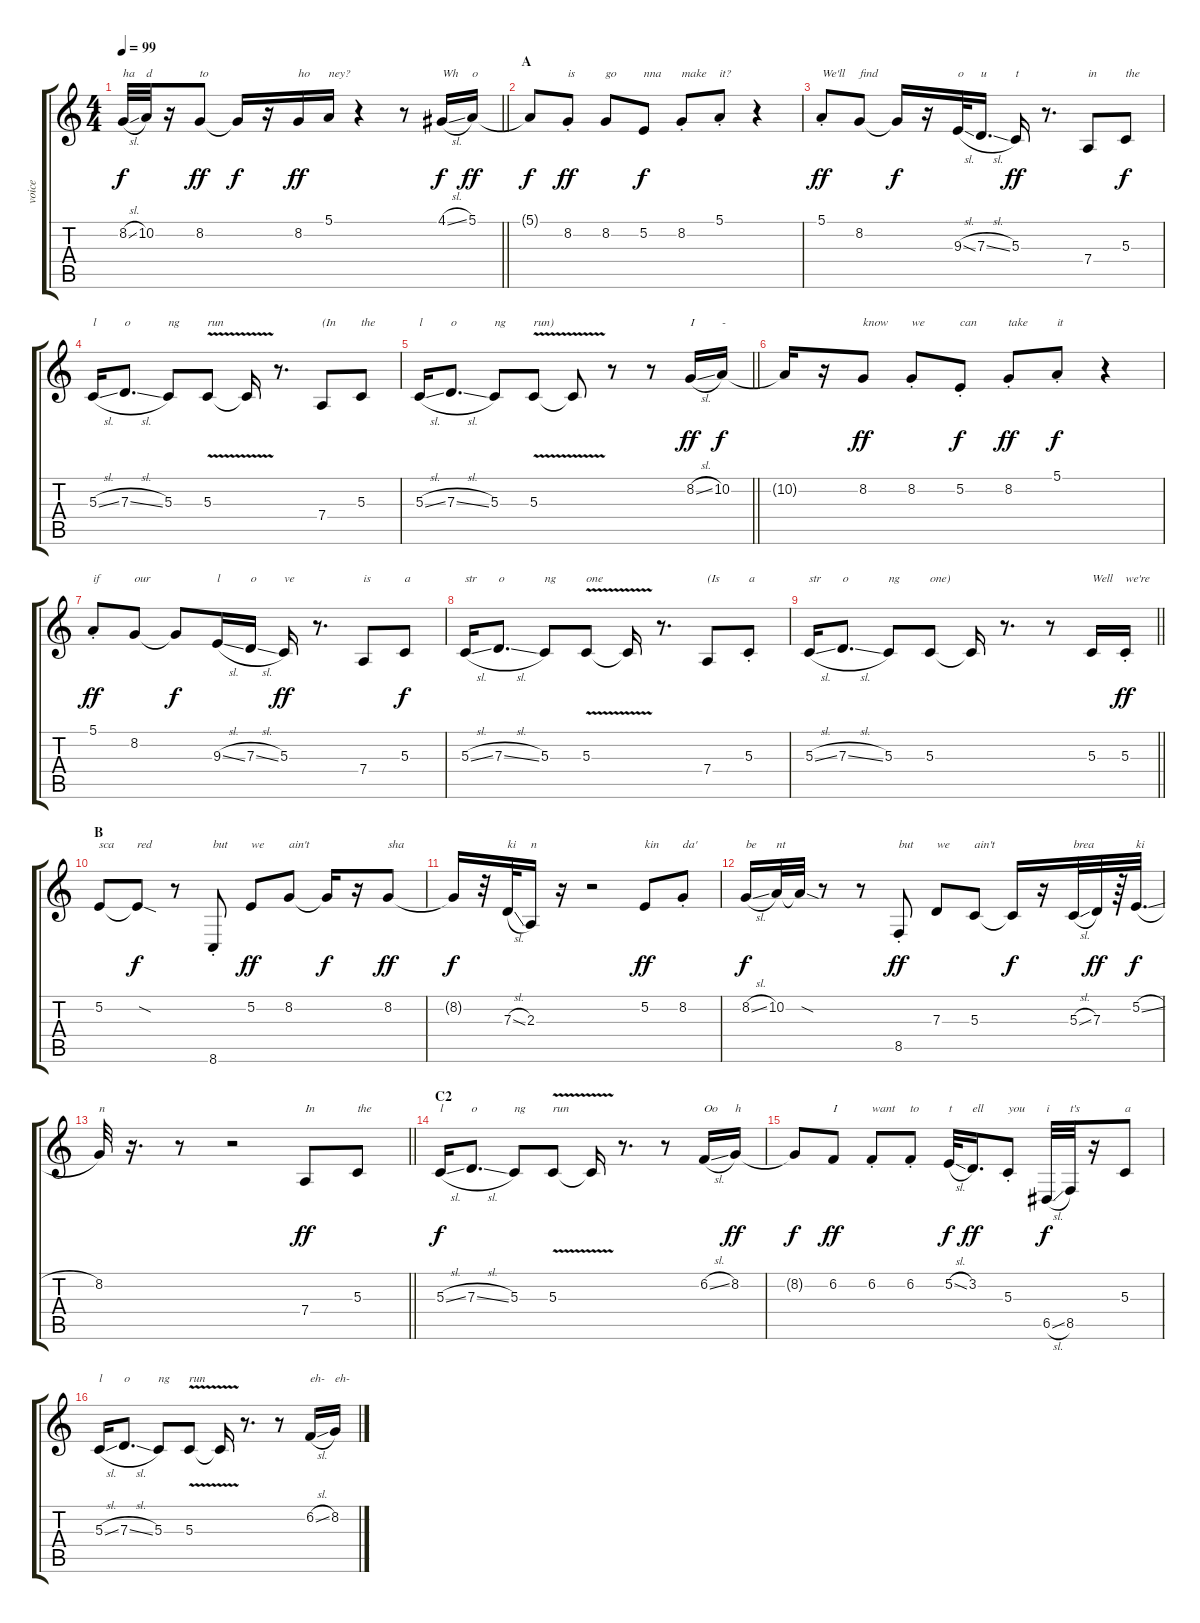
\track ("voice" "voice") {instrument lead2sawtooth}
\staff {score tabs}
\tuning (E4 B3 G3 D3 A2 E2) {hide}
\ts (4 4)
\tempo 99
\clef g2
\barLineRight lightlight
\ks c
8.2{sl}.32{txt "ha" dy f} 10.2.32{txt "d"} r.16 8.2.8{txt "to" dy ff} 8.2{t}.16{dy f} r.16 8.2.16{txt "ho" dy ff} 5.1.16{txt "ney?"} r.4 r.8 4.1{sl}.16{txt "Wh" dy f} 5.1.16{txt "o" dy ff} |
\section ("" "A")
5.1{t}.8{dy f} 8.2{st}.8{txt "is" dy ff} 8.2.8{txt "go"} 5.2.8{txt "nna" dy f} 8.2{st}.8{txt "make"} 5.1{st}.8{txt "it?"} r.4 |
5.1{st}.8{txt "We'll" dy ff} 8.2.8{txt "find"} 8.2{t}.16{dy f} r.16 9.3{sl}.32{txt "o"} 7.3{sl}.16{d txt "u"} 5.3.16{txt "t" dy ff} r.8{d} 7.4.8{txt "in"} 5.3.8{txt "the" dy f} |
5.3{sl}.16{txt "l"} 7.3{sl}.8{d txt "o"} 5.3.8{txt "ng"} 5.3{v}.8{txt "run"} 5.3{t}.16 r.8{d} 7.4.8{txt "(In"} 5.3.8{txt "the"} |
\barLineRight lightlight
5.3{sl}.16{txt "l"} 7.3{sl}.8{d txt "o"} 5.3.8{txt "ng"} 5.3{v}.8{txt "run)"} 5.3{t}.8 r.8 r.8 8.2{sl}.16{txt "I" dy ff} 10.2.16{txt "-" dy f} |
10.2{t}.16 r.16 8.2.8{txt "know" dy ff} 8.2{st}.8{txt "we"} 5.2{st}.8{txt "can" dy f} 8.2{st}.8{txt "take" dy ff} 5.1{st}.8{txt "it" dy f} r.4 |
5.1{st}.8{txt "if" dy ff} 8.2.8{txt "our"} 8.2{t}.8{dy f} 9.3{sl}.16{txt "l"} 7.3{sl}.16{txt "o"} 5.3.16{txt "ve" dy ff} r.8{d} 7.4.8{txt "is"} 5.3.8{txt "a" dy f} |
5.3{sl}.16{txt "str"} 7.3{sl}.8{d txt "o"} 5.3.8{txt "ng"} 5.3{v}.8{txt "one"} 5.3{t}.16 r.8{d} 7.4.8{txt "(Is"} 5.3{st}.8{txt "a"} |
\barLineRight lightlight
5.3{sl}.16{txt "str"} 7.3{sl}.8{d txt "o"} 5.3.8{txt "ng"} 5.3.8{txt "one)"} 5.3{t}.16 r.8{d} r.8 5.3.16{txt "Well"} 5.3{st}.16{txt "we're" dy ff} |
\section ("" "B")
5.2.8{txt "sca"} 5.2{sod t}.8{txt "red" dy f} r.8 8.6{st}.8{txt "but"} 5.2.8{txt "we" dy ff} 8.2.8{txt "ain't"} 8.2{t}.16{dy f} r.16 8.2.8{txt "sha" dy ff} |
8.2{t}.16{dy f} r.32 7.3{sl}.32{txt "ki"} 2.3.16{txt "n"} r.16 r.2 5.2.8{txt "kin" dy ff} 8.2{st}.8{txt "da'"} |
8.2{sl}.16{txt "be" dy f} 10.2.32{txt "nt"} 10.2{sod t}.32 r.8 r.8 8.5{st}.8{txt "but" dy ff} 7.3.8{txt "we"} 5.3.8{txt "ain't"} 5.3{t}.16{dy f} r.16 5.3{sl}.32{txt "brea"} 7.3.32{dy ff} r.64 5.2{sl}.32{d txt "ki" dy f} |
\barLineRight lightlight
8.2.32{txt "n"} r.16{d} r.8 r.2 7.4.8{txt "In" dy ff} 5.3.8{txt "the"} |
\section ("" "C2")
5.3{sl}.16{txt "l" dy f} 7.3{sl}.8{d txt "o"} 5.3.8{txt "ng"} 5.3{v}.8{txt "run"} 5.3{t}.16 r.8{d} r.8 6.2{sl}.16{txt "Oo"} 8.2.16{txt "h" dy ff} |
8.2{t}.8{dy f} 6.2.8{txt "I" dy ff} 6.2{st}.8{txt "want"} 6.2{st}.8{txt "to"} 5.2{sl}.32{txt "t" dy f} 3.2.16{d txt "ell" dy ff} 5.3{st}.8{txt "you"} 6.5{sl}.32{txt "i" dy f} 8.5.32{txt "t's"} r.16 5.3.8{txt "a"} |
5.3{sl}.16{txt "l"} 7.3{sl}.8{d txt "o"} 5.3.8{txt "ng"} 5.3{v}.8{txt "run"} 5.3{t}.16 r.8{d} r.8 6.2{sl}.16{txt "eh-"} 8.2{sl}.16{txt "eh-"}
